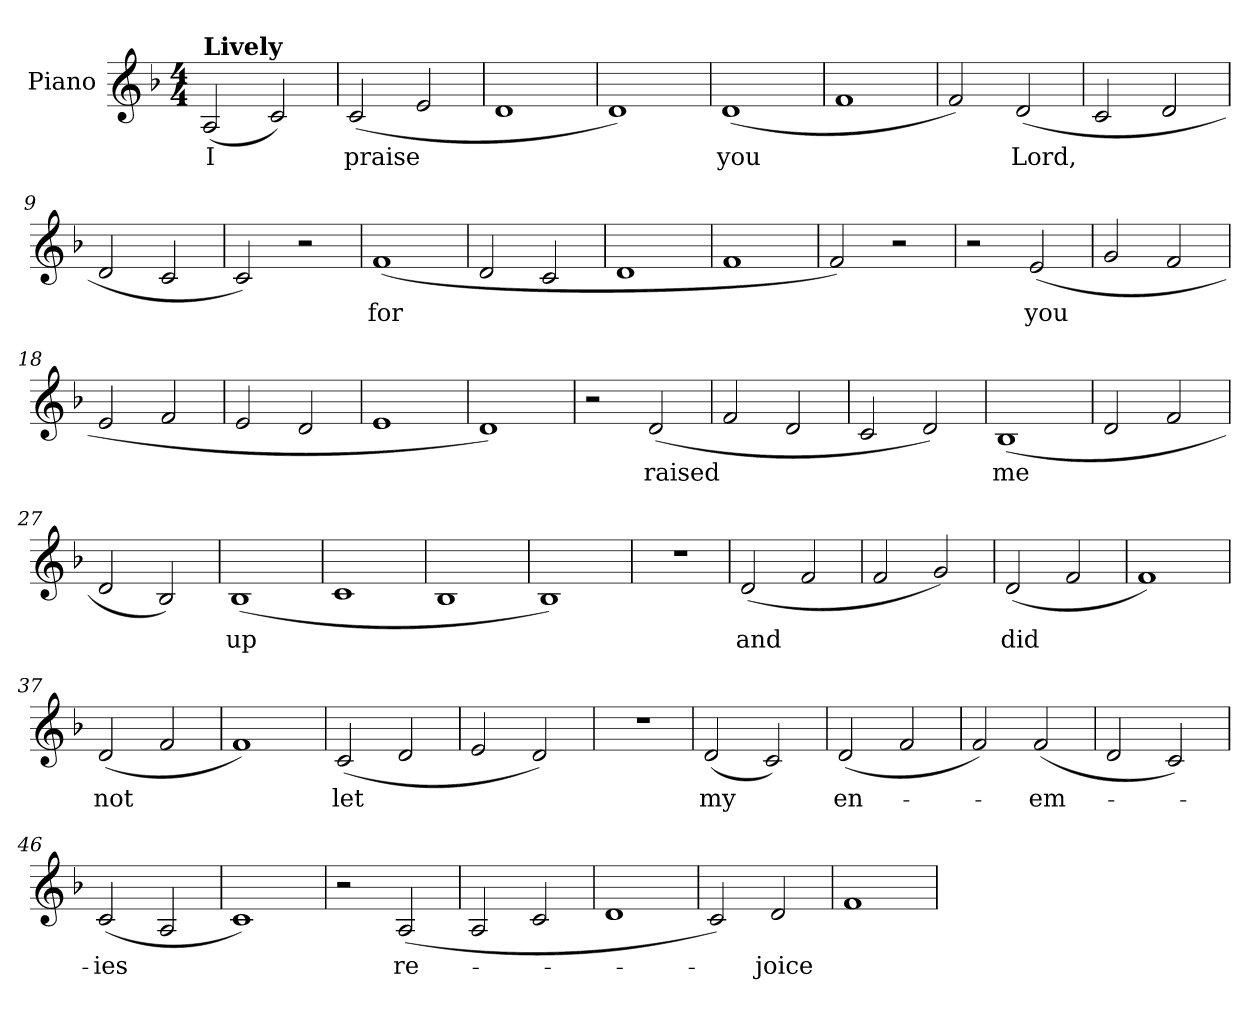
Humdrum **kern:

**kern	**text
*part1	*part1
*staff1	*staff1
*I"Piano	*
*I'Pno.	*
*clefG2	*
*k[b-]	*
*M4/4	*
*MM185	*
=1	=1
!LO:TX:a:B:t=Lively	!
!	!LO:LY:b
(>2A/	I
2c/)	.
=2	=2
!	!LO:LY:b
(>2c/	praise
2e/	.
=3	=3
1d	.
=4	=4
1d)	.
=5	=5
!	!LO:LY:b
(>1d	you
=6	=6
1f	.
=7	=7
2f/)	.
!	!LO:LY:b
(<2d/	Lord,
=8	=8
2c/	.
2d/	.
=9	=9
2d/	.
2c/	.
=10	=10
2c/)	.
2r	.
=11	=11
!	!LO:LY:b
(<1f	for
=12	=12
2d/	.
2c/	.
=13	=13
1d	.
=14	=14
1f	.
=15	=15
2f/)	.
2r	.
!!LO:LB:g=z
=16	=16
2r	.
!	!LO:LY:b
(>2e/	you
=17	=17
2g/	.
2f/	.
=18	=18
2e/	.
2f/	.
=19	=19
2e/	.
2d/	.
=20	=20
1e	.
=21	=21
1d)	.
=22	=22
2r	.
!	!LO:LY:b
(>2d/	raised
=23	=23
2f/	.
2d/	.
=24	=24
2c/	.
2d/)	.
=25	=25
!	!LO:LY:b
(>1B-	me
=26	=26
2d/	.
2f/	.
=27	=27
2d/	.
2B-/)	.
=28	=28
!	!LO:LY:b
(>1B-	up
=29	=29
1c	.
=30	=30
1B-	.
=31	=31
1B-)	.
!!LO:LB:g=z
=32	=32
1r	.
!!LO:LB:g=z
=33	=33
!	!LO:LY:b
(>2d/	and
2f/	.
=34	=34
2f/	.
2g/)	.
=35	=35
!	!LO:LY:b
(>2d/	did
2f/	.
=36	=36
1f)	.
=37	=37
!	!LO:LY:b
(>2d/	not
2f/	.
=38	=38
1f)	.
=39	=39
!	!LO:LY:b
(>2c/	let
2d/	.
=40	=40
2e/	.
2d/)	.
=41	=41
1r	.
=42	=42
!	!LO:LY:b
(<2d/	my
2c/)	.
=43	=43
!	!LO:LY:b
(>2d/	en-
2f/	.
=44	=44
2f/)	.
!	!LO:LY:b
(<2f/	-em-
=45	=45
2d/	.
2c/)	.
=46	=46
!	!LO:LY:b
(<2c/	-ies
2A/	.
=47	=47
1c)	.
!!LO:LB:g=z
=48	=48
2r	.
!	!LO:LY:b
(>2A/	re-
!!LO:LB:g=z
=49	=49
2A/	.
2c/	.
=50	=50
1d	.
=51	=51
2c/)	.
!	!LO:LY:b
2d/	-joice
=52	=52
1f	.
=	=
*-	*-
